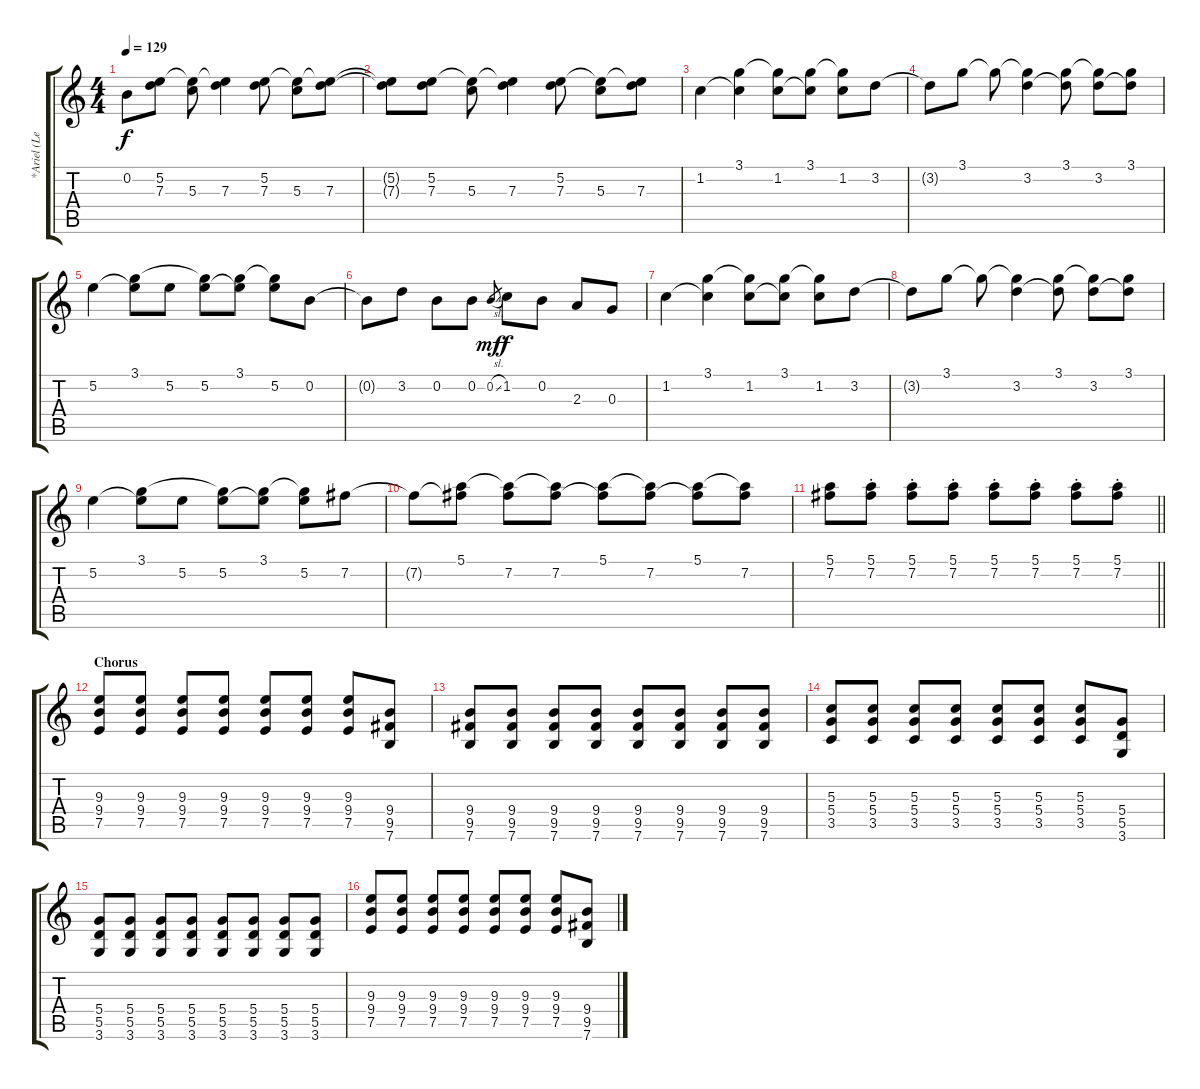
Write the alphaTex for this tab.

\track ("*Ariel (Lead Guitar)" "*Ariel (Le") {instrument overdrivenguitar bank 6}
\staff {score tabs}
\tuning (E4 B3 G3 D3 A2 E2) {hide}
\ts (4 4)
\tempo 129
\clef g2
\ks c
0.2{t}.8{dy f} (5.2 7.3).8 (5.2{t} 5.3).8 (5.2{t} 7.3).4 (5.2 7.3).8 (5.2{t} 5.3).8 (5.2{t} 7.3).8 |
(5.2{t} 7.3{t}).8 (5.2 7.3).8 (5.2{t} 5.3).8 (5.2{t} 7.3).4 (5.2 7.3).8 (5.2{t} 5.3).8 (5.2{t} 7.3).8 |
1.2.4 (3.1 1.2{t}).4 (3.1{t} 1.2).8 (3.1 1.2{t}).8 (3.1{t} 1.2).8 3.2.8 |
3.2{t}.8 3.1.8 3.1{t}.8 (3.1{t} 3.2).4 (3.1 3.2{t}).8 (3.1{t} 3.2).8 (3.1 3.2{t}).8 |
5.2.4 (3.1 5.2{t}).8 5.2.8 (3.1{t} 5.2).8 (3.1 5.2{t}).8 (3.1{t} 5.2).8 0.2.8 |
0.2{t}.8 3.2.8 0.2.8 0.2.8 0.2{sl}.8{gr dy mf} 1.2.8{dy f} 0.2.8 2.3.8 0.3.8 |
1.2.4 (3.1 1.2{t}).4 (3.1{t} 1.2).8 (3.1 1.2{t}).8 (3.1{t} 1.2).8 3.2.8 |
3.2{t}.8 3.1.8 3.1{t}.8 (3.1{t} 3.2).4 (3.1 3.2{t}).8 (3.1{t} 3.2).8 (3.1 3.2{t}).8 |
5.2.4 (3.1 5.2{t}).8 5.2.8 (3.1{t} 5.2).8 (3.1 5.2{t}).8 (3.1{t} 5.2).8 7.2.8 |
7.2{t}.8 (5.1 7.2{t}).8 (5.1{t} 7.2).8 (5.1{t} 7.2).8 (5.1 7.2{t}).8 (5.1{t} 7.2).8 (5.1 7.2{t}).8 (5.1{t} 7.2).8 |
\barLineRight lightlight
(5.1 7.2).8{balance 0} (5.1 7.2{st}).8{balance 16} (5.1 7.2{st}).8{balance 0} (5.1 7.2{st}).8{balance 16} (5.1 7.2{st}).8{balance 0} (5.1 7.2{st}).8{balance 16} (5.1 7.2{st}).8{balance 0} (5.1 7.2{st}).8{balance 16} |
\section ("" "Chorus")
(9.3 9.4 7.5).8{volume 12 balance 8} (9.3 9.4 7.5).8 (9.3 9.4 7.5).8 (9.3 9.4 7.5).8 (9.3 9.4 7.5).8 (9.3 9.4 7.5).8 (9.3 9.4 7.5).8 (9.4 9.5 7.6).8 |
(9.4 9.5 7.6).8 (9.4 9.5 7.6).8 (9.4 9.5 7.6).8 (9.4 9.5 7.6).8 (9.4 9.5 7.6).8 (9.4 9.5 7.6).8 (9.4 9.5 7.6).8 (9.4 9.5 7.6).8 |
(5.3 5.4 3.5).8 (5.3 5.4 3.5).8 (5.3 5.4 3.5).8 (5.3 5.4 3.5).8 (5.3 5.4 3.5).8 (5.3 5.4 3.5).8 (5.3 5.4 3.5).8 (5.4 5.5 3.6).8 |
(5.4 5.5 3.6).8 (5.4 5.5 3.6).8 (5.4 5.5 3.6).8 (5.4 5.5 3.6).8 (5.4 5.5 3.6).8 (5.4 5.5 3.6).8 (5.4 5.5 3.6).8 (5.4 5.5 3.6).8 |
(9.3 9.4 7.5).8 (9.3 9.4 7.5).8 (9.3 9.4 7.5).8 (9.3 9.4 7.5).8 (9.3 9.4 7.5).8 (9.3 9.4 7.5).8 (9.3 9.4 7.5).8 (9.4 9.5 7.6).8
